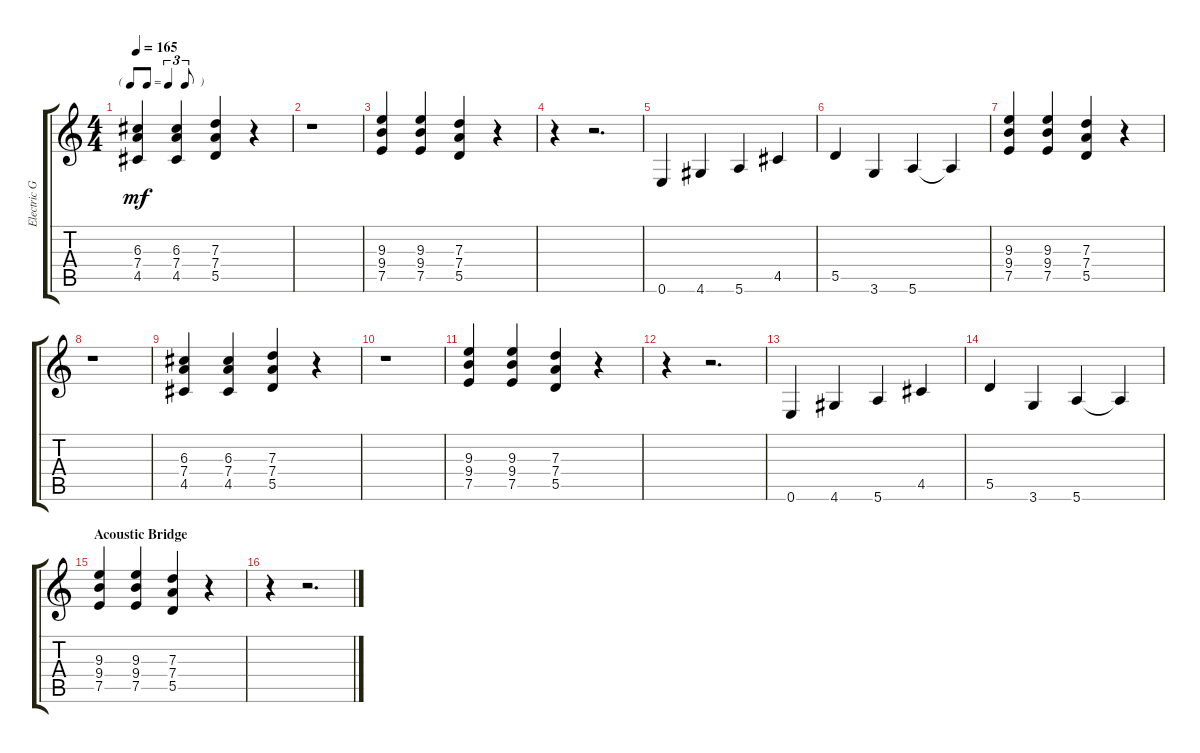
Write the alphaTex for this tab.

\track ("Electric Guitar" "Electric G") {instrument overdrivenguitar}
\staff {score tabs}
\tuning (E4 B3 G3 D3 A2 E2) {hide}
\ts (4 4)
\tf triplet8th
\tempo 165
\clef g2
\ks c
(6.3 7.4 4.5).4{dy mf} (6.3 7.4 4.5).4 (7.3 7.4 5.5).4 r.4 |
r.1 |
(9.3 9.4 7.5).4 (9.3 9.4 7.5).4 (7.3 7.4 5.5).4 r.4 |
r.4 r.2{d} |
0.6.4 4.6.4 5.6.4 4.5.4 |
5.5.4 3.6.4 5.6.4 5.6{t}.4 |
(9.3 9.4 7.5).4 (9.3 9.4 7.5).4 (7.3 7.4 5.5).4 r.4 |
r.1 |
(6.3 7.4 4.5).4 (6.3 7.4 4.5).4 (7.3 7.4 5.5).4 r.4 |
r.1 |
(9.3 9.4 7.5).4 (9.3 9.4 7.5).4 (7.3 7.4 5.5).4 r.4 |
r.4 r.2{d} |
0.6.4 4.6.4 5.6.4 4.5.4 |
5.5.4 3.6.4 5.6.4 5.6{t}.4 |
\section ("" "Acoustic Bridge")
(9.3 9.4 7.5).4 (9.3 9.4 7.5).4 (7.3 7.4 5.5).4 r.4 |
r.4 r.2{d}
